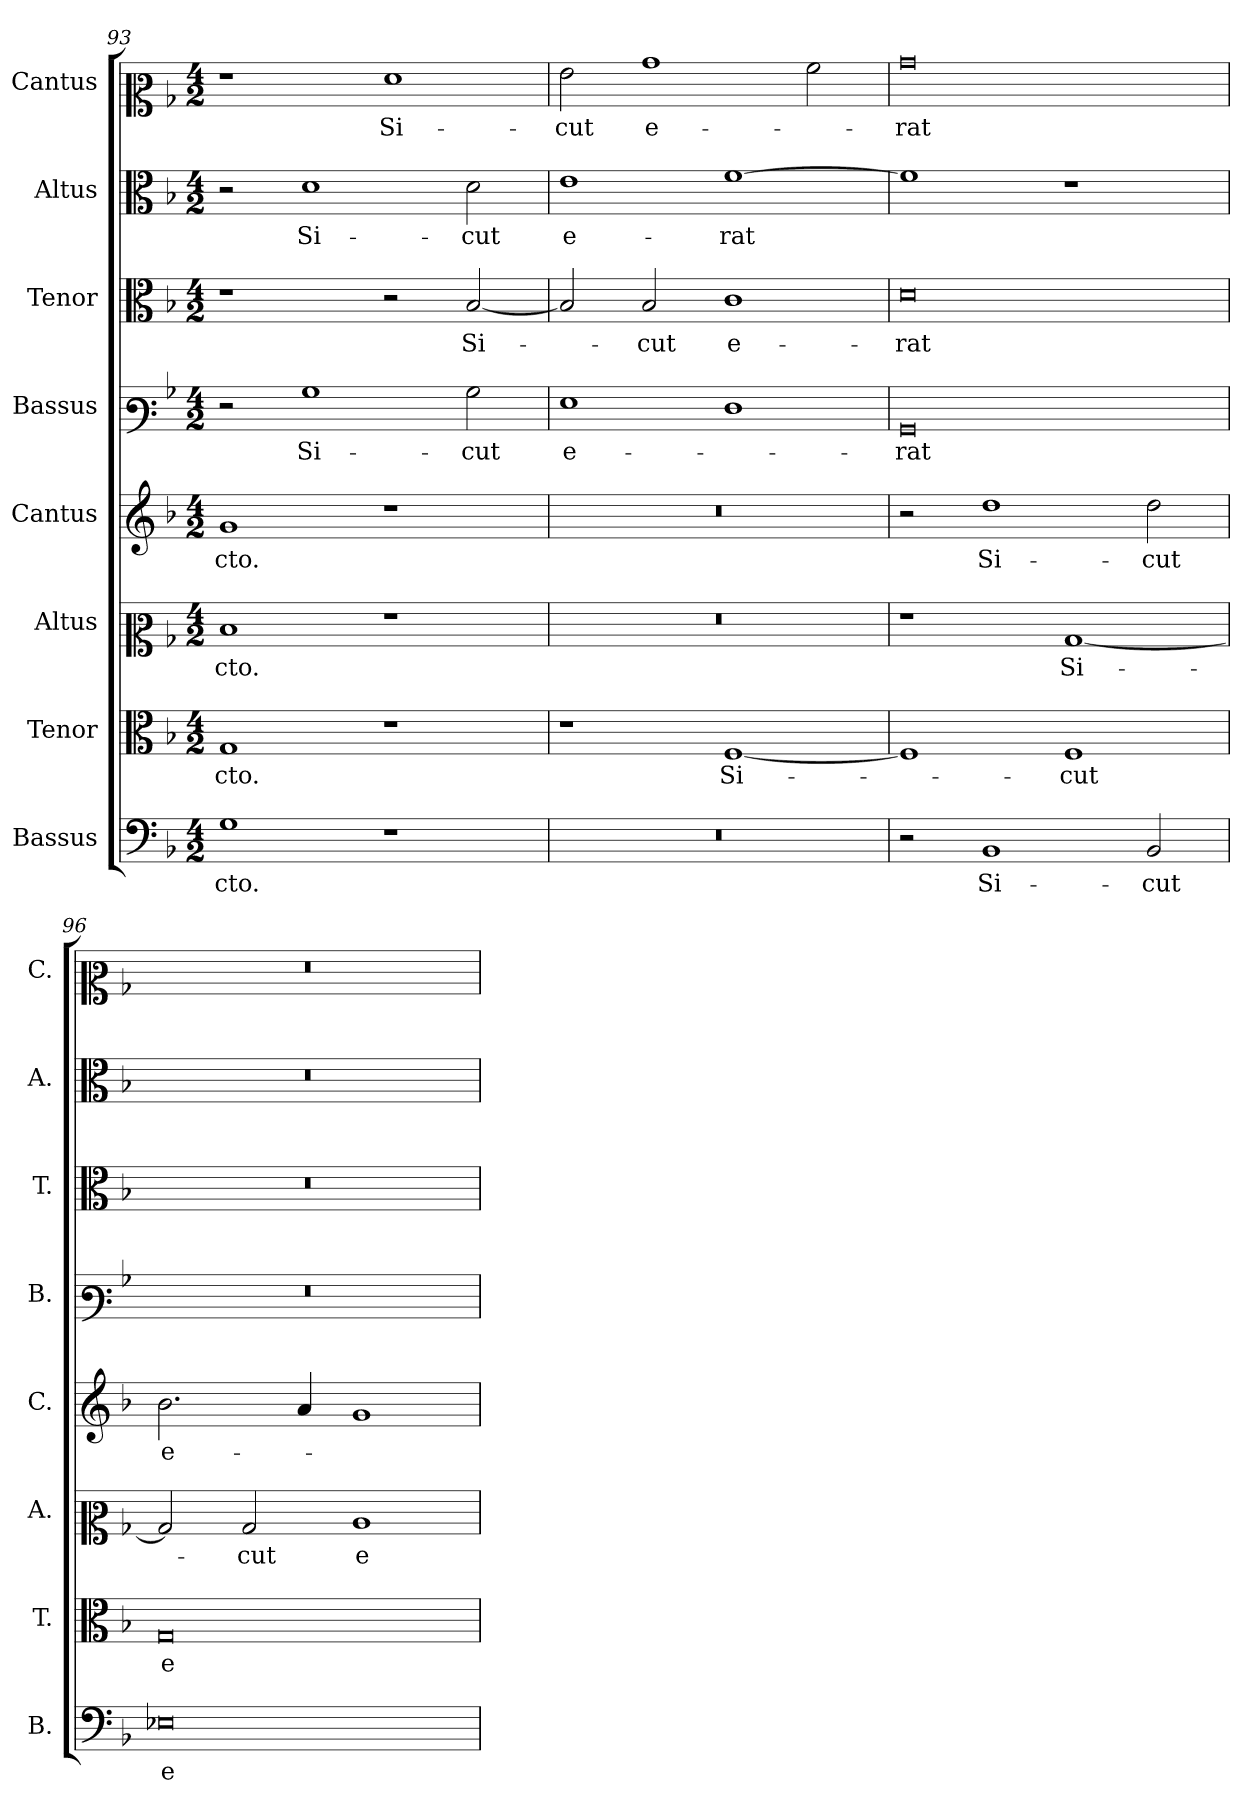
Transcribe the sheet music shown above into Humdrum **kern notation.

**kern	**text	**kern	**text	**kern	**text	**kern	**text	**kern	**text	**kern	**text	**kern	**text	**kern	**text
*part8	*part8	*part7	*part7	*part6	*part6	*part5	*part5	*part4	*part4	*part3	*part3	*part2	*part2	*part1	*part1
*staff8	*staff8	*staff7	*staff7	*staff6	*staff6	*staff5	*staff5	*staff4	*staff4	*staff3	*staff3	*staff2	*staff2	*staff1	*staff1
*I"Bassus	*	*I"Tenor	*	*I"Altus	*	*I"Cantus	*	*I"Bassus	*	*I"Tenor	*	*I"Altus	*	*I"Cantus	*
*I'B.	*	*I'T.	*	*I'A.	*	*I'C.	*	*I'B.	*	*I'T.	*	*I'A.	*	*I'C.	*
*clefF4	*	*clefC3	*	*clefC2	*	*clefG2	*	*clefF3	*	*clefC3	*	*clefC3	*	*clefC2	*
*k[b-]	*	*k[b-]	*	*k[b-]	*	*k[b-]	*	*k[b-]	*	*k[b-]	*	*k[b-]	*	*k[b-]	*
*M4/2	*	*M4/2	*	*M4/2	*	*M4/2	*	*M4/2	*	*M4/2	*	*M4/2	*	*M4/2	*
=93	=93	=93	=93	=93	=93	=93	=93	=93	=93	=93	=93	=93	=93	=93	=93
1G	-cto.	1G	-cto.	1d	-cto.	1g	-cto.	2r	.	1r	.	2r	.	1r	.
.	.	.	.	.	.	.	.	1B-	Si-	.	.	1d	Si-	.	.
1r	.	1r	.	1r	.	1r	.	.	.	2r	.	.	.	1f	Si-
.	.	.	.	.	.	.	.	2B-\	-cut	[2B-/	Si-	2d\	-cut	.	.
!!LO:LB:g=z
=94	=94	=94	=94	=94	=94	=94	=94	=94	=94	=94	=94	=94	=94	=94	=94
0r	.	1r	.	0r	.	0r	.	1G	e-	2B-/]	.	1e	e-	2g\	-cut
.	.	.	.	.	.	.	.	.	.	2B-/	-cut	.	.	1b-	e-
.	.	[1F	Si-	.	.	.	.	1F	.	1c	e-	[1f	-rat	.	.
.	.	.	.	.	.	.	.	.	.	.	.	.	.	2a\	.
=95	=95	=95	=95	=95	=95	=95	=95	=95	=95	=95	=95	=95	=95	=95	=95
2r	.	1F]	.	1r	.	2r	.	0BB-	-rat	0d	-rat	1f]	.	0b-	-rat
1BB-	Si-	.	.	.	.	1dd	Si-	.	.	.	.	.	.	.	.
.	.	1F	-cut	[1B-	Si-	.	.	.	.	.	.	1r	.	.	.
2BB-/	-cut	.	.	.	.	2dd\	-cut	.	.	.	.	.	.	.	.
=96	=96	=96	=96	=96	=96	=96	=96	=96	=96	=96	=96	=96	=96	=96	=96
0E-X	e-	0G	e-	2B-/]	.	2.b-\	e-	0r	.	0r	.	0r	.	0r	.
.	.	.	.	2B-/	-cut	.	.	.	.	.	.	.	.	.	.
.	.	.	.	.	.	4a/	.	.	.	.	.	.	.	.	.
.	.	.	.	1c	e-	1g	.	.	.	.	.	.	.	.	.
=	=	=	=	=	=	=	=	=	=	=	=	=	=	=	=
*-	*-	*-	*-	*-	*-	*-	*-	*-	*-	*-	*-	*-	*-	*-	*-
